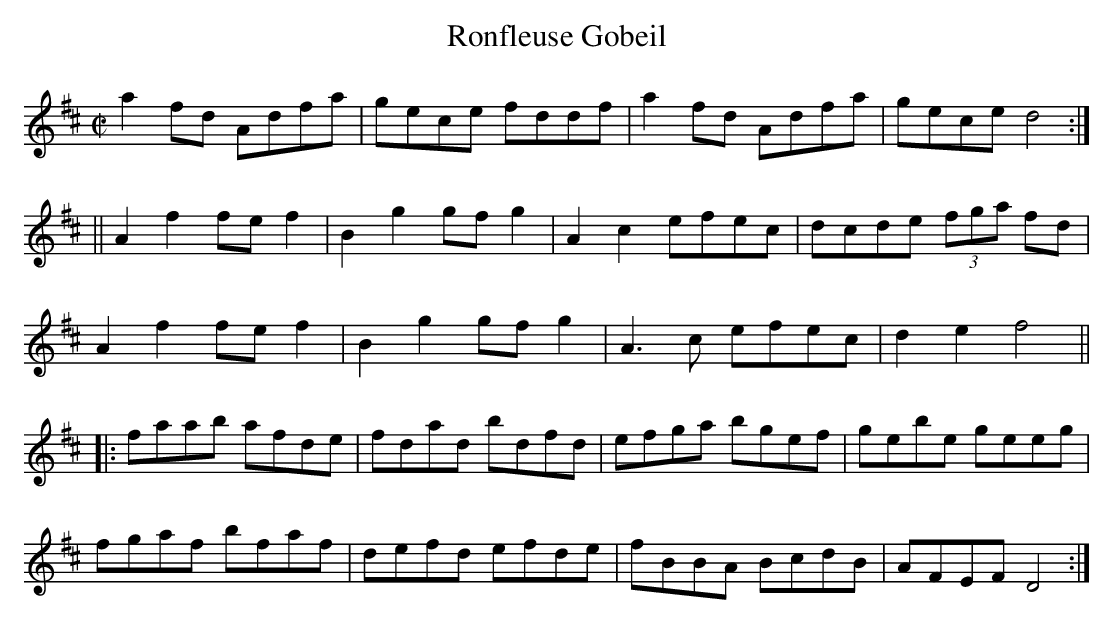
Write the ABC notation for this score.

X:1
T:Ronfleuse Gobeil
M:C|
L:1/8
K:D
a2fd Adfa|gece fddf|a2fd Adfa|gece d4:|
||A2f2 fef2|B2g2gfg2|A2c2 efec|dcde (3fga fd|
A2f2 fef2|B2g2gfg2|A3c efec|d2e2f4||
|:faab afde|fdad bdfd|efga bgef|gebe geeg|
fgaf bfaf|defd efde|fBBA BcdB|AFEF D4:|
